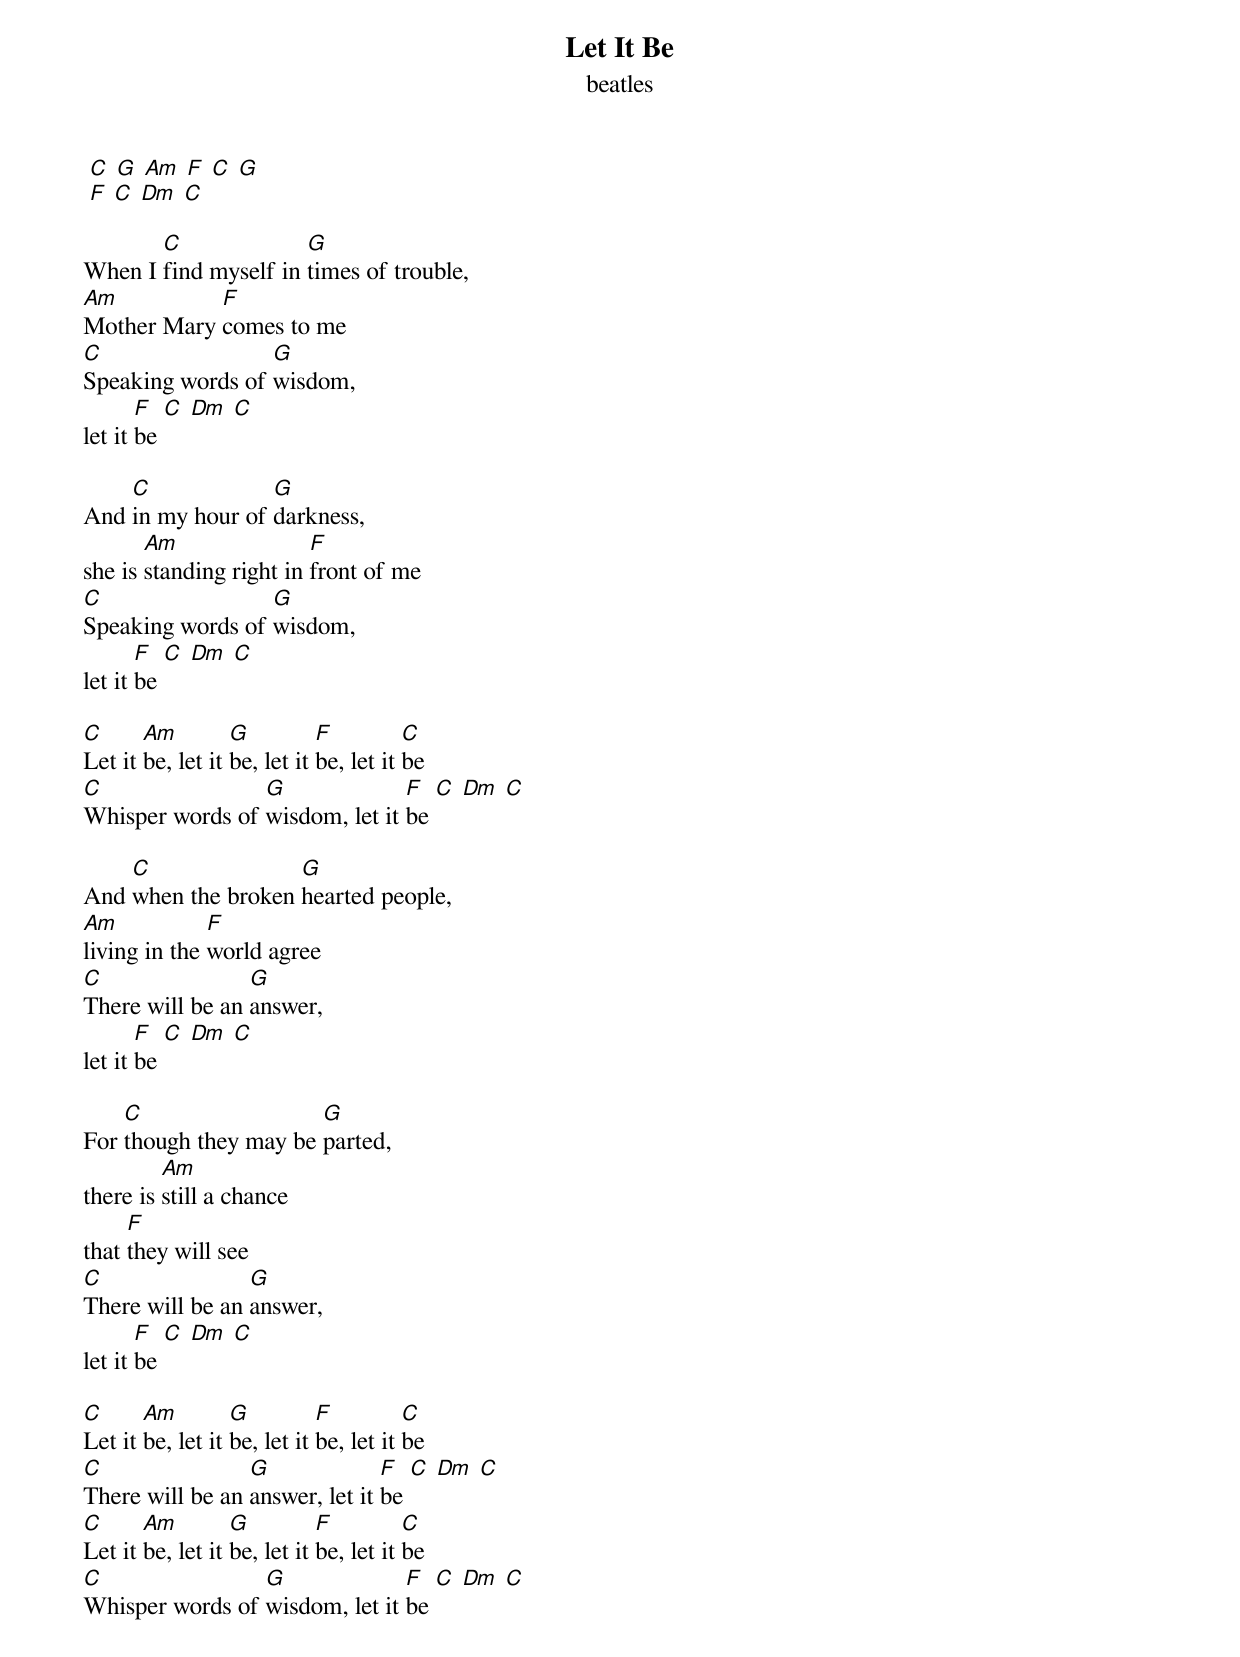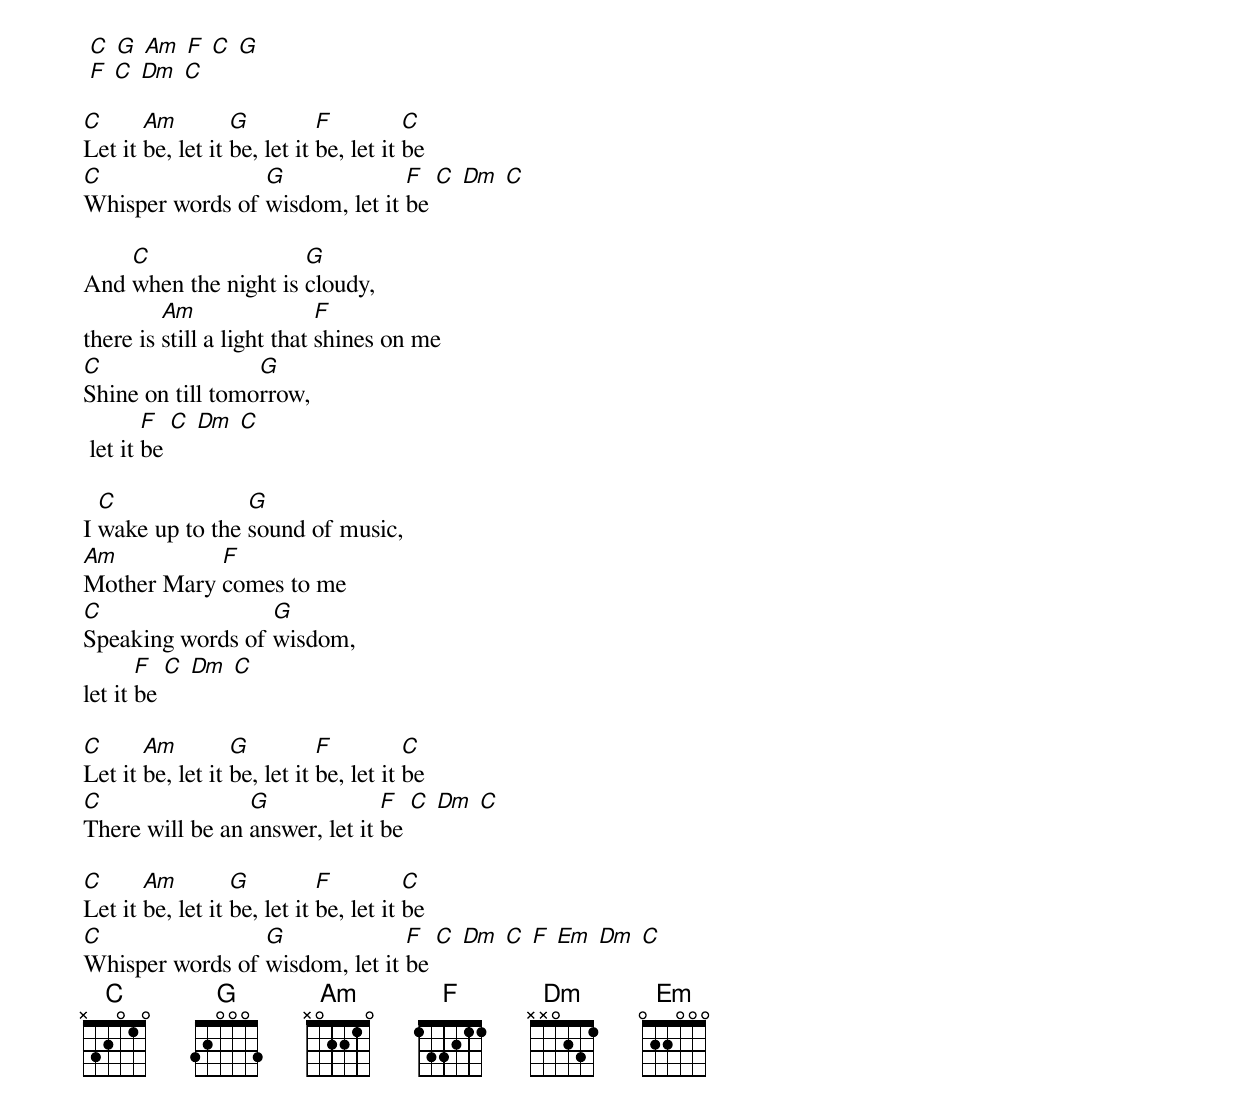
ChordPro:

{title: Let It Be}
{subtitle: beatles}
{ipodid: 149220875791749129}

 [C] [G] [Am] [F] [C] [G]
 [F] [C] [Dm] [C]

When I [C]find myself in [G]times of trouble,
[Am]Mother Mary [F]comes to me
[C]Speaking words of [G]wisdom,
let it [F]be [C] [Dm] [C]

And [C]in my hour of [G]darkness,
she is [Am]standing right in [F]front of me
[C]Speaking words of [G]wisdom,
let it [F]be [C] [Dm] [C]

[C]Let it [Am]be, let it [G]be, let it [F]be, let it [C]be
[C]Whisper words of [G]wisdom, let it [F]be [C] [Dm] [C]

And [C]when the broken [G]hearted people,
[Am]living in the [F]world agree
[C]There will be an [G]answer,
let it [F]be [C] [Dm] [C]

For [C]though they may be [G]parted,
there is [Am]still a chance
that [F]they will see
[C]There will be an [G]answer,
let it [F]be [C] [Dm] [C]

[C]Let it [Am]be, let it [G]be, let it [F]be, let it [C]be
[C]There will be an [G]answer, let it [F]be [C] [Dm] [C]
[C]Let it [Am]be, let it [G]be, let it [F]be, let it [C]be
[C]Whisper words of [G]wisdom, let it [F]be [C] [Dm] [C]

 [C] [G] [Am] [F] [C] [G]
 [F] [C] [Dm] [C]

[C]Let it [Am]be, let it [G]be, let it [F]be, let it [C]be
[C]Whisper words of [G]wisdom, let it [F]be [C] [Dm] [C]

And [C]when the night is [G]cloudy,
there is [Am]still a light that [F]shines on me
[C]Shine on till tomo[G]rrow,
 let it [F]be [C] [Dm] [C]

I [C]wake up to the [G]sound of music,
[Am]Mother Mary [F]comes to me
[C]Speaking words of [G]wisdom,
let it [F]be [C] [Dm] [C]

[C]Let it [Am]be, let it [G]be, let it [F]be, let it [C]be
[C]There will be an [G]answer, let it [F]be [C] [Dm] [C]

[C]Let it [Am]be, let it [G]be, let it [F]be, let it [C]be
[C]Whisper words of [G]wisdom, let it [F]be [C] [Dm] [C] [F] [Em] [Dm] [C]
